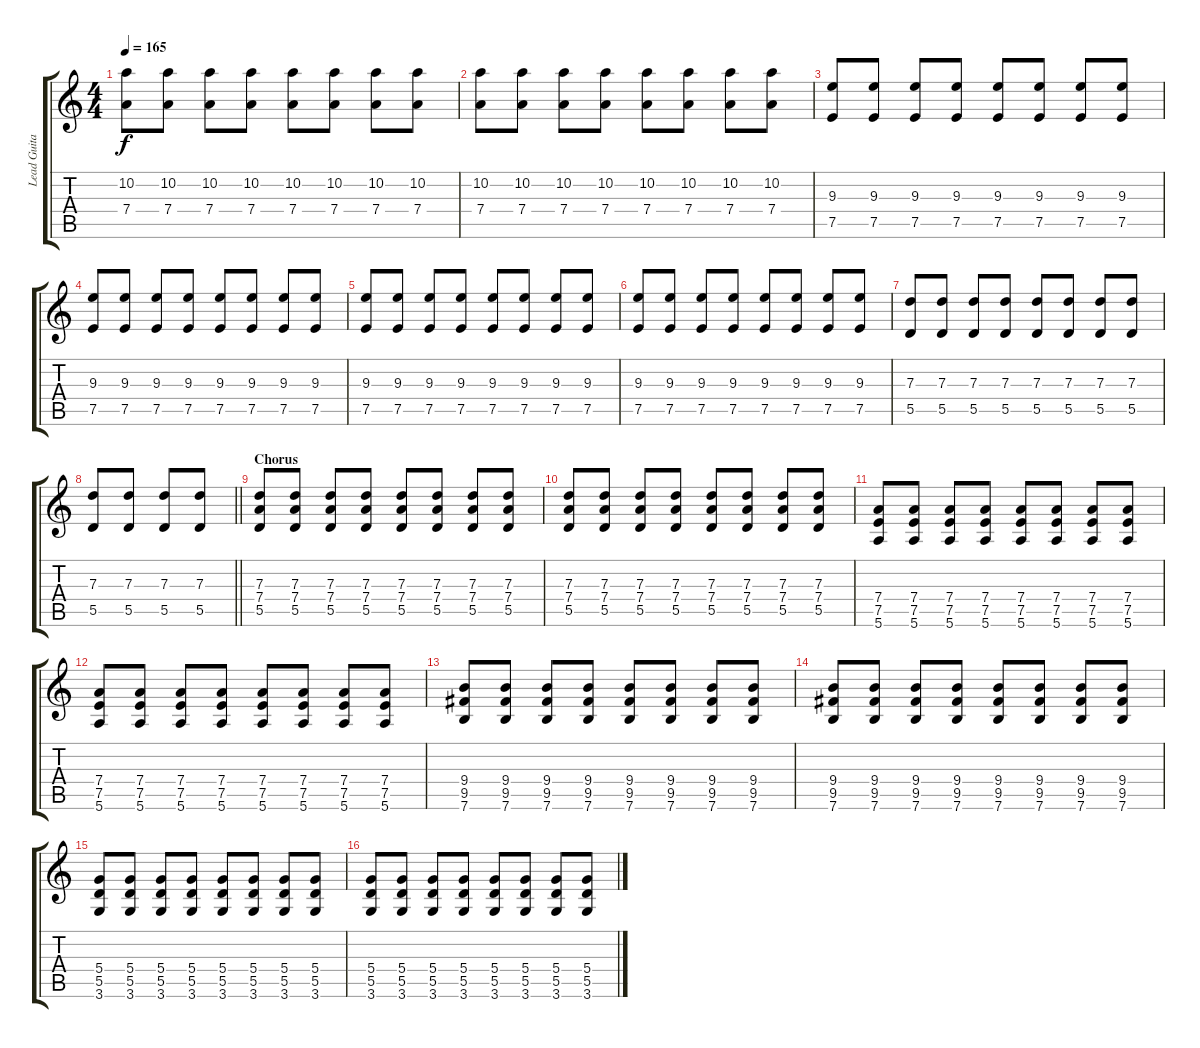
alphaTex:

\track ("Lead Guitar" "Lead Guita") {instrument distortionguitar}
\staff {score tabs}
\tuning (E4 B3 G3 D3 A2 E2) {hide}
\ts (4 4)
\tempo 165
\clef g2
\ks c
(10.2 7.4).8{dy f} (10.2 7.4).8 (10.2 7.4).8 (10.2 7.4).8 (10.2 7.4).8 (10.2 7.4).8 (10.2 7.4).8 (10.2 7.4).8 |
(10.2 7.4).8 (10.2 7.4).8 (10.2 7.4).8 (10.2 7.4).8 (10.2 7.4).8 (10.2 7.4).8 (10.2 7.4).8 (10.2 7.4).8 |
(9.3 7.5).8 (9.3 7.5).8 (9.3 7.5).8 (9.3 7.5).8 (9.3 7.5).8 (9.3 7.5).8 (9.3 7.5).8 (9.3 7.5).8 |
(9.3 7.5).8 (9.3 7.5).8 (9.3 7.5).8 (9.3 7.5).8 (9.3 7.5).8 (9.3 7.5).8 (9.3 7.5).8 (9.3 7.5).8 |
(9.3 7.5).8 (9.3 7.5).8 (9.3 7.5).8 (9.3 7.5).8 (9.3 7.5).8 (9.3 7.5).8 (9.3 7.5).8 (9.3 7.5).8 |
(9.3 7.5).8 (9.3 7.5).8 (9.3 7.5).8 (9.3 7.5).8 (9.3 7.5).8 (9.3 7.5).8 (9.3 7.5).8 (9.3 7.5).8 |
(7.3 5.5).8 (7.3 5.5).8 (7.3 5.5).8 (7.3 5.5).8 (7.3 5.5).8 (7.3 5.5).8 (7.3 5.5).8 (7.3 5.5).8 |
\barLineRight lightlight
(7.3 5.5).8 (7.3 5.5).8 (7.3 5.5).8 (7.3 5.5).8 |
\section ("" "Chorus")
(7.3 7.4 5.5).8 (7.3 7.4 5.5).8 (7.3 7.4 5.5).8 (7.3 7.4 5.5).8 (7.3 7.4 5.5).8 (7.3 7.4 5.5).8 (7.3 7.4 5.5).8 (7.3 7.4 5.5).8 |
(7.3 7.4 5.5).8 (7.3 7.4 5.5).8 (7.3 7.4 5.5).8 (7.3 7.4 5.5).8 (7.3 7.4 5.5).8 (7.3 7.4 5.5).8 (7.3 7.4 5.5).8 (7.3 7.4 5.5).8 |
(7.4 7.5 5.6).8 (7.4 7.5 5.6).8 (7.4 7.5 5.6).8 (7.4 7.5 5.6).8 (7.4 7.5 5.6).8 (7.4 7.5 5.6).8 (7.4 7.5 5.6).8 (7.4 7.5 5.6).8 |
(7.4 7.5 5.6).8 (7.4 7.5 5.6).8 (7.4 7.5 5.6).8 (7.4 7.5 5.6).8 (7.4 7.5 5.6).8 (7.4 7.5 5.6).8 (7.4 7.5 5.6).8 (7.4 7.5 5.6).8 |
(9.4 9.5 7.6).8 (9.4 9.5 7.6).8 (9.4 9.5 7.6).8 (9.4 9.5 7.6).8 (9.4 9.5 7.6).8 (9.4 9.5 7.6).8 (9.4 9.5 7.6).8 (9.4 9.5 7.6).8 |
(9.4 9.5 7.6).8 (9.4 9.5 7.6).8 (9.4 9.5 7.6).8 (9.4 9.5 7.6).8 (9.4 9.5 7.6).8 (9.4 9.5 7.6).8 (9.4 9.5 7.6).8 (9.4 9.5 7.6).8 |
(5.4 5.5 3.6).8 (5.4 5.5 3.6).8 (5.4 5.5 3.6).8 (5.4 5.5 3.6).8 (5.4 5.5 3.6).8 (5.4 5.5 3.6).8 (5.4 5.5 3.6).8 (5.4 5.5 3.6).8 |
(5.4 5.5 3.6).8 (5.4 5.5 3.6).8 (5.4 5.5 3.6).8 (5.4 5.5 3.6).8 (5.4 5.5 3.6).8 (5.4 5.5 3.6).8 (5.4 5.5 3.6).8 (5.4 5.5 3.6).8
